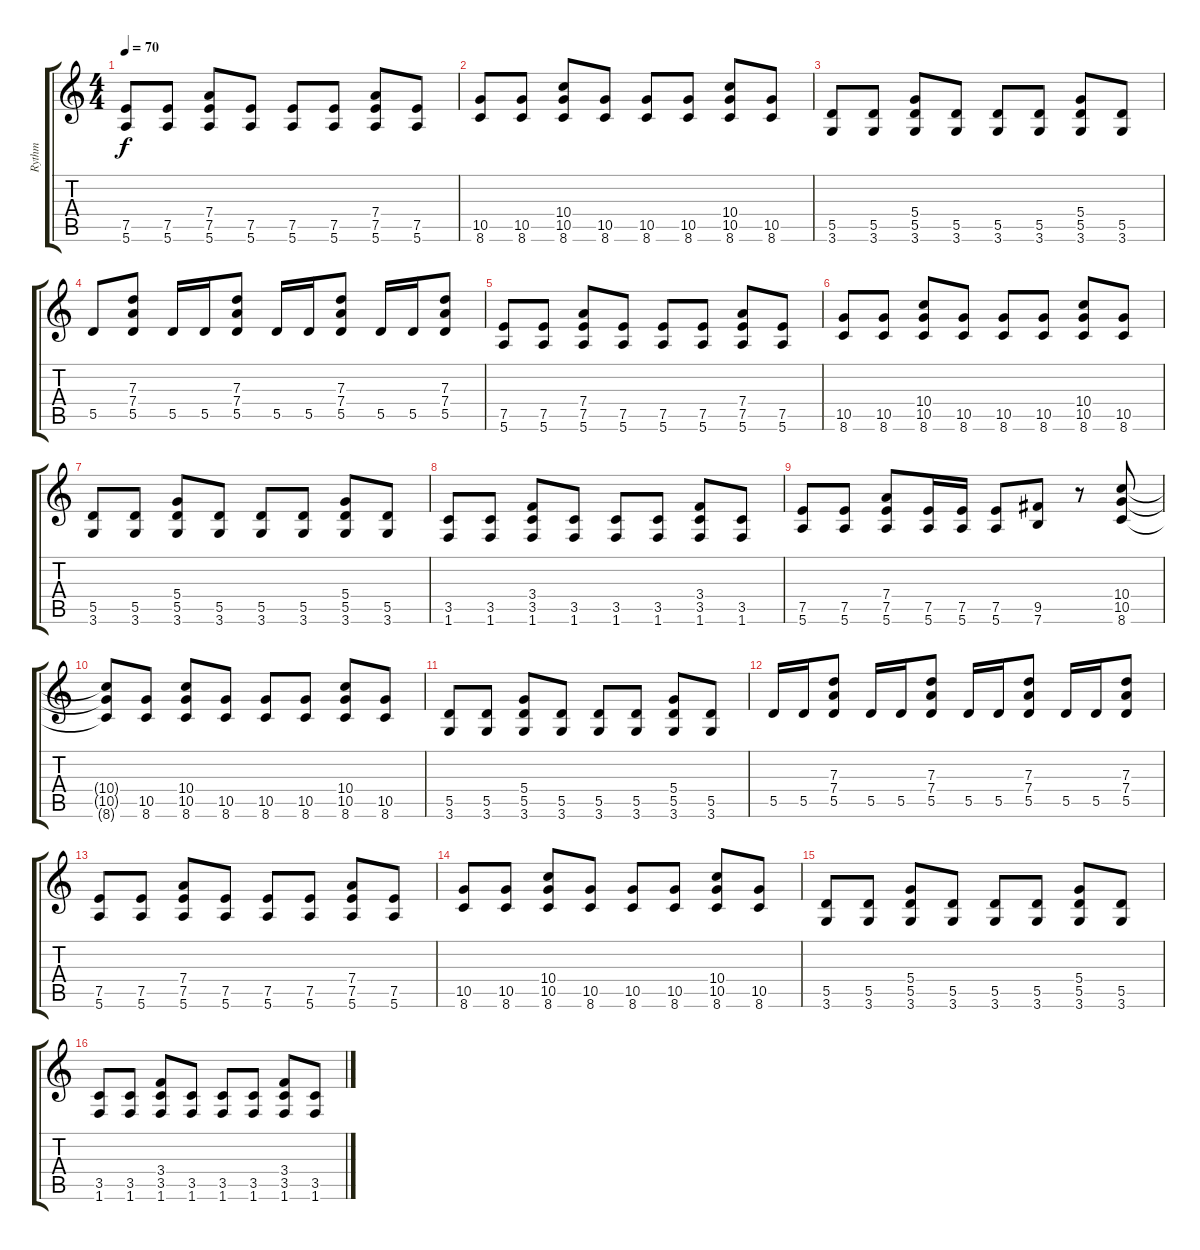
\track ("Rythm" "Rythm") {instrument distortionguitar}
\staff {score tabs}
\tuning (E4 B3 G3 D3 A2 E2) {hide}
\ts (4 4)
\tempo 70
\clef g2
\ks c
(7.5 5.6).8{dy f} (7.5 5.6).8 (7.4 7.5 5.6).8 (7.5 5.6).8 (7.5 5.6).8 (7.5 5.6).8 (7.4 7.5 5.6).8 (7.5 5.6).8 |
(10.5 8.6).8 (10.5 8.6).8 (10.4 10.5 8.6).8 (10.5 8.6).8 (10.5 8.6).8 (10.5 8.6).8 (10.4 10.5 8.6).8 (10.5 8.6).8 |
(5.5 3.6).8 (5.5 3.6).8 (5.4 5.5 3.6).8 (5.5 3.6).8 (5.5 3.6).8 (5.5 3.6).8 (5.4 5.5 3.6).8 (5.5 3.6).8 |
5.5.8 (7.3 7.4 5.5).8 5.5.16 5.5.16 (7.3 7.4 5.5).8 5.5.16 5.5.16 (7.3 7.4 5.5).8 5.5.16 5.5.16 (7.3 7.4 5.5).8 |
(7.5 5.6).8 (7.5 5.6).8 (7.4 7.5 5.6).8 (7.5 5.6).8 (7.5 5.6).8 (7.5 5.6).8 (7.4 7.5 5.6).8 (7.5 5.6).8 |
(10.5 8.6).8 (10.5 8.6).8 (10.4 10.5 8.6).8 (10.5 8.6).8 (10.5 8.6).8 (10.5 8.6).8 (10.4 10.5 8.6).8 (10.5 8.6).8 |
(5.5 3.6).8 (5.5 3.6).8 (5.4 5.5 3.6).8 (5.5 3.6).8 (5.5 3.6).8 (5.5 3.6).8 (5.4 5.5 3.6).8 (5.5 3.6).8 |
(3.5 1.6).8 (3.5 1.6).8 (3.4 3.5 1.6).8 (3.5 1.6).8 (3.5 1.6).8 (3.5 1.6).8 (3.4 3.5 1.6).8 (3.5 1.6).8 |
(7.5 5.6).8 (7.5 5.6).8 (7.4 7.5 5.6).8 (7.5 5.6).16 (7.5 5.6).16 (7.5 5.6).8 (9.5 7.6).8 r.8 (10.4 10.5 8.6).8 |
(10.4{t} 10.5{t} 8.6{t}).8 (10.5 8.6).8 (10.4 10.5 8.6).8 (10.5 8.6).8 (10.5 8.6).8 (10.5 8.6).8 (10.4 10.5 8.6).8 (10.5 8.6).8 |
(5.5 3.6).8 (5.5 3.6).8 (5.4 5.5 3.6).8 (5.5 3.6).8 (5.5 3.6).8 (5.5 3.6).8 (5.4 5.5 3.6).8 (5.5 3.6).8 |
5.5.16 5.5.16 (7.3 7.4 5.5).8 5.5.16 5.5.16 (7.3 7.4 5.5).8 5.5.16 5.5.16 (7.3 7.4 5.5).8 5.5.16 5.5.16 (7.3 7.4 5.5).8 |
(7.5 5.6).8 (7.5 5.6).8 (7.4 7.5 5.6).8 (7.5 5.6).8 (7.5 5.6).8 (7.5 5.6).8 (7.4 7.5 5.6).8 (7.5 5.6).8 |
(10.5 8.6).8 (10.5 8.6).8 (10.4 10.5 8.6).8 (10.5 8.6).8 (10.5 8.6).8 (10.5 8.6).8 (10.4 10.5 8.6).8 (10.5 8.6).8 |
(5.5 3.6).8 (5.5 3.6).8 (5.4 5.5 3.6).8 (5.5 3.6).8 (5.5 3.6).8 (5.5 3.6).8 (5.4 5.5 3.6).8 (5.5 3.6).8 |
(3.5 1.6).8 (3.5 1.6).8 (3.4 3.5 1.6).8 (3.5 1.6).8 (3.5 1.6).8 (3.5 1.6).8 (3.4 3.5 1.6).8 (3.5 1.6).8
